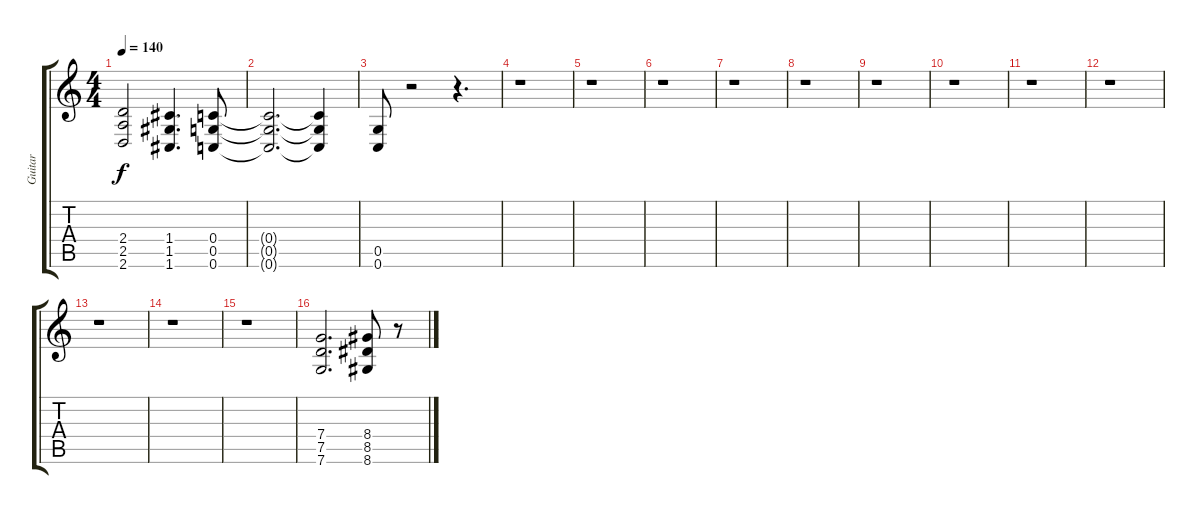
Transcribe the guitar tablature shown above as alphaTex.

\track ("Guitar" "Guitar") {instrument distortionguitar}
\staff {score tabs}
\tuning (D4 A3 F3 C3 G2 C2) {hide}
\ts (4 4)
\tempo 140
\clef g2
\ks c
(2.4 2.5 2.6).2{dy f} (1.4 1.5 1.6).4{d} (0.4 0.5 0.6).8 |
(0.4{t} 0.5{t} 0.6{t}).2{d} (0.4{t} 0.5{t} 0.6{t}).4 |
(0.5 0.6).8 r.2 r.4{d} |
r.1 |
r.1 |
r.1 |
r.1 |
r.1 |
r.1 |
r.1 |
r.1 |
r.1 |
r.1 |
r.1 |
r.1 |
(7.4 7.5 7.6).2{d} (8.4 8.5 8.6).8 r.8
